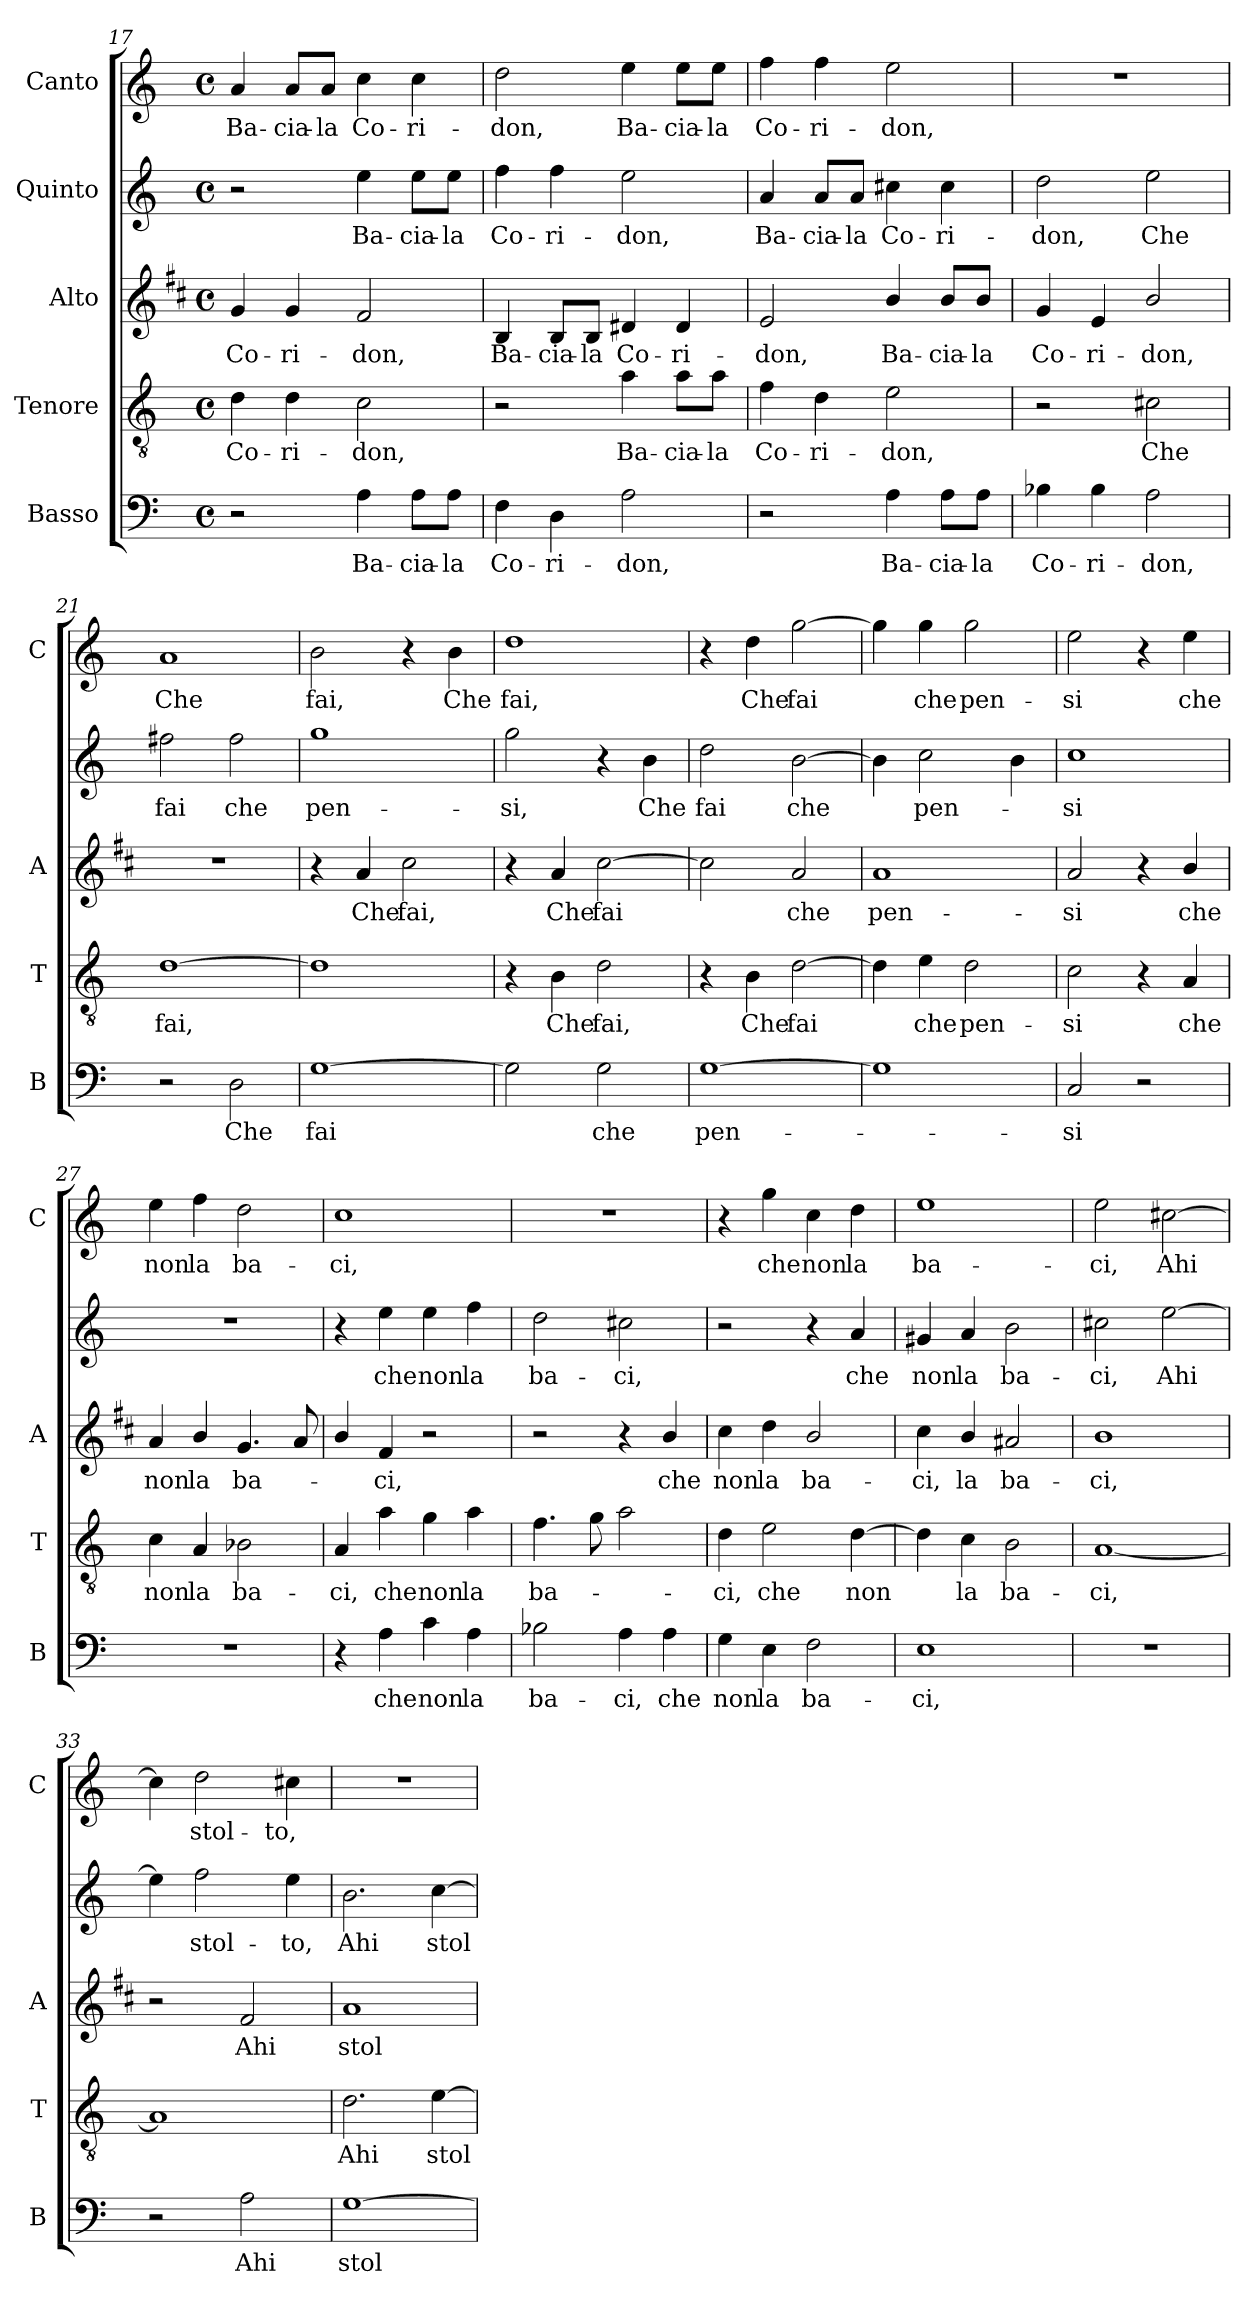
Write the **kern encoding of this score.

**kern	**text	**kern	**text	**kern	**text	**kern	**text	**kern	**text
*part5	*part5	*part4	*part4	*part3	*part3	*part2	*part2	*part1	*part1
*staff5	*staff5	*staff4	*staff4	*staff3	*staff3	*staff2	*staff2	*staff1	*staff1
*I"Basso	*	*I"Tenore	*	*I"Alto	*	*I"Quinto	*	*I"Canto	*
*I'B	*	*I'T	*	*I'A	*	*	*	*I'C	*
*clefF4	*	*clefGv2	*	*clefG2	*	*clefG2	*	*clefG2	*
*	*	*	*	*ITrd1c2	*	*	*	*	*
*k[]	*	*k[]	*	*k[]	*	*k[]	*	*k[]	*
*C:	*	*C:	*	*C:	*	*C:	*	*C:	*
*M4/4	*	*M4/4	*	*M4/4	*	*M4/4	*	*M4/4	*
*met(c)	*	*met(c)	*	*met(c)	*	*met(c)	*	*met(c)	*
=17	=17	=17	=17	=17	=17	=17	=17	=17	=17
!	!	!	!LO:LY:b	!	!LO:LY:b	!	!	!	!LO:LY:b
2r	.	4d\	Co-	4f/	Co-	2r	.	4a/	Ba-
!	!	!	!LO:LY:b	!	!LO:LY:b	!	!	!	!LO:LY:b
.	.	4d\	-ri-	4f/	-ri-	.	.	8a/L	-cia-
!	!	!	!	!	!	!	!	!	!LO:LY:b
.	.	.	.	.	.	.	.	8a/J	-la
!	!LO:LY:b	!	!LO:LY:b	!	!LO:LY:b	!	!LO:LY:b	!	!LO:LY:b
4A\	Ba-	2c\	-don,	2e/	-don,	4ee\	Ba-	4cc\	Co-
!	!LO:LY:b	!	!	!	!	!	!LO:LY:b	!	!LO:LY:b
8A\L	-cia-	.	.	.	.	8ee\L	-cia-	4cc\	-ri-
!	!LO:LY:b	!	!	!	!	!	!LO:LY:b	!	!
8A\J	-la	.	.	.	.	8ee\J	-la	.	.
=18	=18	=18	=18	=18	=18	=18	=18	=18	=18
!	!LO:LY:b	!	!	!	!LO:LY:b	!	!LO:LY:b	!	!LO:LY:b
4F\	Co-	2r	.	4A/	Ba-	4ff\	Co-	2dd\	-don,
!	!LO:LY:b	!	!	!	!LO:LY:b	!	!LO:LY:b	!	!
4D\	-ri-	.	.	8A/L	-cia-	4ff\	-ri-	.	.
!	!	!	!	!	!LO:LY:b	!	!	!	!
.	.	.	.	8A/J	-la	.	.	.	.
!	!LO:LY:b	!	!LO:LY:b	!	!LO:LY:b	!	!LO:LY:b	!	!LO:LY:b
2A\	-don,	4a\	Ba-	4c#X/	Co-	2ee\	-don,	4ee\	Ba-
!	!	!	!LO:LY:b	!	!LO:LY:b	!	!	!	!LO:LY:b
.	.	8a\L	-cia-	4c#/	-ri-	.	.	8ee\L	-cia-
!	!	!	!LO:LY:b	!	!	!	!	!	!LO:LY:b
.	.	8a\J	-la	.	.	.	.	8ee\J	-la
=19	=19	=19	=19	=19	=19	=19	=19	=19	=19
!	!	!	!LO:LY:b	!	!LO:LY:b	!	!LO:LY:b	!	!LO:LY:b
2r	.	4f\	Co-	2d/	-don,	4a/	Ba-	4ff\	Co-
!	!	!	!LO:LY:b	!	!	!	!LO:LY:b	!	!LO:LY:b
.	.	4d\	-ri-	.	.	8a/L	-cia-	4ff\	-ri-
!	!	!	!	!	!	!	!LO:LY:b	!	!
.	.	.	.	.	.	8a/J	-la	.	.
!	!LO:LY:b	!	!LO:LY:b	!	!LO:LY:b	!	!LO:LY:b	!	!LO:LY:b
4A\	Ba-	2e\	-don,	4a/	Ba-	4cc#X\	Co-	2ee\	-don,
!	!LO:LY:b	!	!	!	!LO:LY:b	!	!LO:LY:b	!	!
8A\L	-cia-	.	.	8a/L	-cia-	4cc#\	-ri-	.	.
!	!LO:LY:b	!	!	!	!LO:LY:b	!	!	!	!
8A\J	-la	.	.	8a/J	-la	.	.	.	.
=20	=20	=20	=20	=20	=20	=20	=20	=20	=20
!	!LO:LY:b	!	!	!	!LO:LY:b	!	!LO:LY:b	!	!
4B-X\	Co-	2r	.	4f/	Co-	2dd\	-don,	1r	.
!	!LO:LY:b	!	!	!	!LO:LY:b	!	!	!	!
4B-\	-ri-	.	.	4d/	-ri-	.	.	.	.
!	!LO:LY:b	!	!LO:LY:b	!	!LO:LY:b	!	!LO:LY:b	!	!
2A\	-don,	2c#X\	Che	2a/	-don,	2ee\	Che	.	.
=21	=21	=21	=21	=21	=21	=21	=21	=21	=21
!	!	!	!LO:LY:b	!	!	!	!LO:LY:b	!	!LO:LY:b
2r	.	[1d	fai,	1r	.	2ff#X\	fai	1a	Che
!	!LO:LY:b	!	!	!	!	!	!LO:LY:b	!	!
2D\	Che	.	.	.	.	2ff#\	che	.	.
=22	=22	=22	=22	=22	=22	=22	=22	=22	=22
!	!LO:LY:b	!	!	!	!	!	!LO:LY:b	!	!LO:LY:b
[1G	fai	1d]	.	4r	.	1gg	pen-	2b\	fai,
!	!	!	!	!	!LO:LY:b	!	!	!	!
.	.	.	.	4g/	Che	.	.	.	.
!	!	!	!	!	!LO:LY:b	!	!	!	!
.	.	.	.	2b\	fai,	.	.	4r	.
!	!	!	!	!	!	!	!	!	!LO:LY:b
.	.	.	.	.	.	.	.	4b\	Che
!!LO:PB:g=z
=23	=23	=23	=23	=23	=23	=23	=23	=23	=23
!	!	!	!	!	!	!	!LO:LY:b	!	!LO:LY:b
2G\]	.	4r	.	4r	.	2gg\	-si,	1dd	fai,
!	!	!	!LO:LY:b	!	!LO:LY:b	!	!	!	!
.	.	4B\	Che	4g/	Che	.	.	.	.
!	!LO:LY:b	!	!LO:LY:b	!	!LO:LY:b	!	!	!	!
2G\	che	2d\	fai,	[2b\	fai	4r	.	.	.
!	!	!	!	!	!	!	!LO:LY:b	!	!
.	.	.	.	.	.	4b\	Che	.	.
=24	=24	=24	=24	=24	=24	=24	=24	=24	=24
!	!LO:LY:b	!	!	!	!	!	!LO:LY:b	!	!
[1G	pen-	4r	.	2b\]	.	2dd\	fai	4r	.
!	!	!	!LO:LY:b	!	!	!	!	!	!LO:LY:b
.	.	4B\	Che	.	.	.	.	4dd\	Che
!	!	!	!LO:LY:b	!	!LO:LY:b	!	!LO:LY:b	!	!LO:LY:b
.	.	[2d\	fai	2g/	che	[2b\	che	[2gg\	fai
=25	=25	=25	=25	=25	=25	=25	=25	=25	=25
!	!	!	!	!	!LO:LY:b	!	!	!	!
1G]	.	4d\]	.	1g	pen-	4b\]	.	4gg\]	.
!	!	!	!LO:LY:b	!	!	!	!LO:LY:b	!	!LO:LY:b
.	.	4e\	che	.	.	2cc\	pen-	4gg\	che
!	!	!	!LO:LY:b	!	!	!	!	!	!LO:LY:b
.	.	2d\	pen-	.	.	.	.	2gg\	pen-
.	.	.	.	.	.	4b\	.	.	.
=26	=26	=26	=26	=26	=26	=26	=26	=26	=26
!	!LO:LY:b	!	!LO:LY:b	!	!LO:LY:b	!	!LO:LY:b	!	!LO:LY:b
2C/	-si	2c\	-si	2g/	-si	1cc	-si	2ee\	-si
2r	.	4r	.	4r	.	.	.	4r	.
!	!	!	!LO:LY:b	!	!LO:LY:b	!	!	!	!LO:LY:b
.	.	4A/	che	4a/	che	.	.	4ee\	che
=27	=27	=27	=27	=27	=27	=27	=27	=27	=27
!	!	!	!LO:LY:b	!	!LO:LY:b	!	!	!	!LO:LY:b
1r	.	4c\	non	4g/	non	1r	.	4ee\	non
!	!	!	!LO:LY:b	!	!LO:LY:b	!	!	!	!LO:LY:b
.	.	4A/	la	4a/	la	.	.	4ff\	la
!	!	!	!LO:LY:b	!	!LO:LY:b	!	!	!	!LO:LY:b
.	.	2B-X\	ba-	4.f/	ba-	.	.	2dd\	ba-
.	.	.	.	8g/	.	.	.	.	.
=28	=28	=28	=28	=28	=28	=28	=28	=28	=28
!	!	!	!LO:LY:b	!	!	!	!	!	!LO:LY:b
4r	.	4A/	-ci,	4a/	.	4r	.	1cc	-ci,
!	!LO:LY:b	!	!LO:LY:b	!	!LO:LY:b	!	!LO:LY:b	!	!
4A\	che	4a\	che	4e/	-ci,	4ee\	che	.	.
!	!LO:LY:b	!	!LO:LY:b	!	!	!	!LO:LY:b	!	!
4c\	non	4g\	non	2r	.	4ee\	non	.	.
!	!LO:LY:b	!	!LO:LY:b	!	!	!	!LO:LY:b	!	!
4A\	la	4a\	la	.	.	4ff\	la	.	.
=29	=29	=29	=29	=29	=29	=29	=29	=29	=29
!	!LO:LY:b	!	!LO:LY:b	!	!	!	!LO:LY:b	!	!
2B-X\	ba-	4.f\	ba-	2r	.	2dd\	ba-	1r	.
.	.	8g\	.	.	.	.	.	.	.
!	!LO:LY:b	!	!	!	!	!	!LO:LY:b	!	!
4A\	-ci,	2a\	.	4r	.	2cc#X\	-ci,	.	.
!	!LO:LY:b	!	!	!	!LO:LY:b	!	!	!	!
4A\	che	.	.	4a/	che	.	.	.	.
=30	=30	=30	=30	=30	=30	=30	=30	=30	=30
!	!LO:LY:b	!	!LO:LY:b	!	!LO:LY:b	!	!	!	!
4G\	non	4d\	-ci,	4b\	non	2r	.	4r	.
!	!LO:LY:b	!	!LO:LY:b	!	!LO:LY:b	!	!	!	!LO:LY:b
4E\	la	2e\	che	4cc\	la	.	.	4gg\	che
!	!LO:LY:b	!	!	!	!LO:LY:b	!	!	!	!LO:LY:b
2F\	ba-	.	.	2a/	ba-	4r	.	4cc\	non
!	!	!	!LO:LY:b	!	!	!	!LO:LY:b	!	!LO:LY:b
.	.	[4d\	non	.	.	4a/	che	4dd\	la
!!LO:LB:g=z
=31	=31	=31	=31	=31	=31	=31	=31	=31	=31
!	!LO:LY:b	!	!	!	!LO:LY:b	!	!LO:LY:b	!	!LO:LY:b
1E	-ci,	4d\]	.	4b\	-ci,	4g#X/	non	1ee	ba-
!	!	!	!LO:LY:b	!	!LO:LY:b	!	!LO:LY:b	!	!
.	.	4c\	la	4a/	la	4a/	la	.	.
!	!	!	!LO:LY:b	!	!LO:LY:b	!	!LO:LY:b	!	!
.	.	2B\	ba-	2g#X/	ba-	2b\	ba-	.	.
=32	=32	=32	=32	=32	=32	=32	=32	=32	=32
!	!	!	!LO:LY:b	!	!LO:LY:b	!	!LO:LY:b	!	!LO:LY:b
1r	.	[1A	-ci,	1a	-ci,	2cc#X\	-ci,	2ee\	-ci,
!	!	!	!	!	!	!	!LO:LY:b	!	!LO:LY:b
.	.	.	.	.	.	[2ee\	Ahi	[2cc#X\	Ahi
=33	=33	=33	=33	=33	=33	=33	=33	=33	=33
2r	.	1A]	.	2r	.	4ee\]	.	4cc#\]	.
!	!	!	!	!	!	!	!LO:LY:b	!	!LO:LY:b
.	.	.	.	.	.	2ff\	stol-	2dd\	stol-
!	!LO:LY:b	!	!	!	!LO:LY:b	!	!	!	!
2A\	Ahi	.	.	2e/	Ahi	.	.	.	.
!	!	!	!	!	!	!	!LO:LY:b	!	!LO:LY:b
.	.	.	.	.	.	4ee\	-to,	4cc#X\	-to,
=34	=34	=34	=34	=34	=34	=34	=34	=34	=34
!	!LO:LY:b	!	!LO:LY:b	!	!LO:LY:b	!	!LO:LY:b	!	!
[1G	stol-	2.d\	Ahi	1g	stol-	2.b\	Ahi	1r	.
!	!	!	!LO:LY:b	!	!	!	!LO:LY:b	!	!
.	.	[4e\	stol-	.	.	[4cc\	stol-	.	.
=	=	=	=	=	=	=	=	=	=
*-	*-	*-	*-	*-	*-	*-	*-	*-	*-
